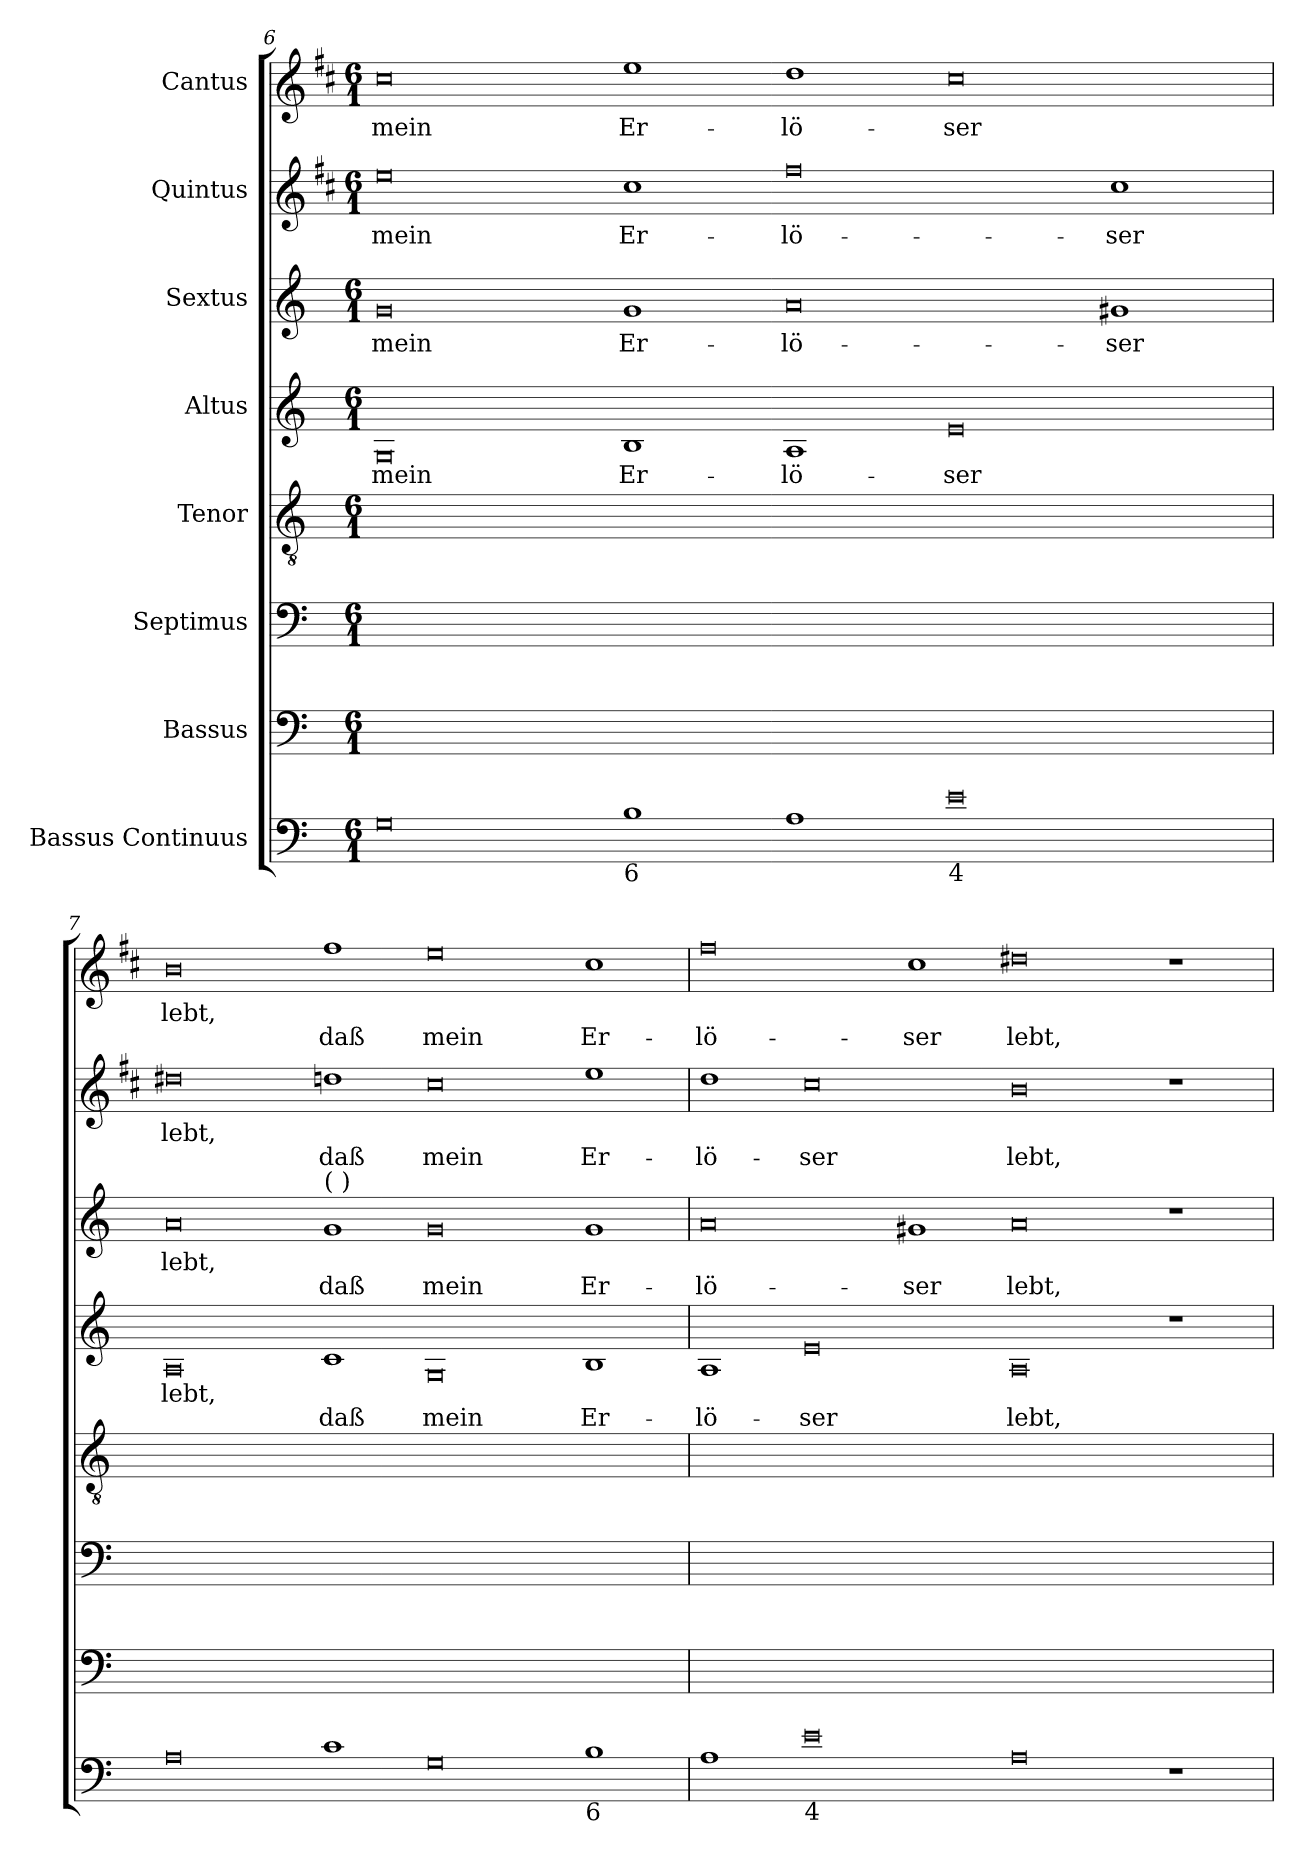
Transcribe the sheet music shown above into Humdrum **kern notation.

**kern	**kern	**kern	**kern	**kern	**text	**text	**kern	**text	**text	**kern	**text	**text	**kern	**text	**text
*part8	*part7	*part6	*part5	*part4	*part4	*part4	*part3	*part3	*part3	*part2	*part2	*part2	*part1	*part1	*part1
*staff8	*staff7	*staff6	*staff5	*staff4	*staff4	*staff4	*staff3	*staff3	*staff3	*staff2	*staff2	*staff2	*staff1	*staff1	*staff1
*I"Bassus Continuus	*I"Bassus	*I"Septimus	*I"Tenor	*I"Altus	*	*	*I"Sextus	*	*	*I"Quintus	*	*	*I"Cantus	*	*
*clefF4	*clefF4	*clefF4	*clefGv2	*clefG2	*	*	*clefG2	*	*	*clefG2	*	*	*clefG2	*	*
*	*	*	*	*	*	*	*	*	*	*ITrd1c2	*	*	*ITrd1c2	*	*
*k[]	*k[]	*k[]	*k[]	*k[]	*	*	*k[]	*	*	*k[]	*	*	*k[]	*	*
*C:	*C:	*C:	*C:	*C:	*	*	*C:	*	*	*C:	*	*	*C:	*	*
*M6/1	*M6/1	*M6/1	*M6/1	*M6/1	*	*	*M6/1	*	*	*M6/1	*	*	*M6/1	*	*
=6	=6	=6	=6	=6	=6	=6	=6	=6	=6	=6	=6	=6	=6	=6	=6
!	!	!	!	!	!LO:LY:b	!	!	!LO:LY:b	!	!	!LO:LY:b	!	!	!LO:LY:b	!
0G	00.ryy	00.ryy	00.ryy	0G	mein	.	0g	mein	.	0dd	mein	.	0b	mein	.
!LO:TX:b:t=6	!	!	!	!	!	!	!	!	!	!	!	!	!	!	!
!	!	!	!	!	!LO:LY:b	!	!	!LO:LY:b	!	!	!LO:LY:b	!	!	!LO:LY:b	!
1B	.	.	.	1B	Er-	.	1g	Er-	.	1b	Er-	.	1dd	Er-	.
!	!	!	!	!	!LO:LY:b	!	!	!LO:LY:b	!	!	!LO:LY:b	!	!	!LO:LY:b	!
1A	.	.	.	1A	-lö-	.	0a	-lö-	.	0ee	-lö-	.	1cc	-lö-	.
!LO:TX:b:t=4	!	!	!	!	!	!	!	!	!	!	!	!	!	!	!
!	!	!	!	!	!LO:LY:b	!	!	!	!	!	!	!	!	!LO:LY:b	!
0e	.	.	.	0e	-ser	.	.	.	.	.	.	.	0b	-ser	.
!	!	!	!	!	!	!	!	!LO:LY:b	!	!	!LO:LY:b	!	!	!	!
.	.	.	.	.	.	.	1g#X	-ser	.	1b	-ser	.	.	.	.
=7	=7	=7	=7	=7	=7	=7	=7	=7	=7	=7	=7	=7	=7	=7	=7
!	!	!	!	!	!LO:LY:b	!	!	!LO:LY:b	!	!	!LO:LY:b	!	!	!LO:LY:b	!
0A	00.ryy	00.ryy	00.ryy	0A	lebt,	.	0a	lebt,	.	0cc#X	lebt,	.	0a	lebt,	.
!	!	!	!	!	!	!	!LO:TX:a:t=(  )	!	!	!	!	!	!	!	!
!	!	!	!	!	!	!LO:LY:b	!	!	!LO:LY:b	!	!	!LO:LY:b	!	!	!LO:LY:b
1c	.	.	.	1c	.	daß	1g	.	daß	1ccn	.	daß	1ee	.	daß
!	!	!	!	!	!	!LO:LY:b	!	!	!LO:LY:b	!	!	!LO:LY:b	!	!	!LO:LY:b
0G	.	.	.	0G	.	mein	0g	.	mein	0b	.	mein	0dd	.	mein
!LO:TX:b:t=6	!	!	!	!	!	!	!	!	!	!	!	!	!	!	!
!	!	!	!	!	!	!LO:LY:b	!	!	!LO:LY:b	!	!	!LO:LY:b	!	!	!LO:LY:b
1B	.	.	.	1B	.	Er-	1g	.	Er-	1dd	.	Er-	1b	.	Er-
=8	=8	=8	=8	=8	=8	=8	=8	=8	=8	=8	=8	=8	=8	=8	=8
!	!	!	!	!	!	!LO:LY:b	!	!	!LO:LY:b	!	!	!LO:LY:b	!	!	!LO:LY:b
1A	00.ryy	00.ryy	00.ryy	1A	.	-lö-	0a	.	-lö-	1cc	.	-lö-	0ee	.	-lö-
!LO:TX:b:t=4	!	!	!	!	!	!	!	!	!	!	!	!	!	!	!
!	!	!	!	!	!	!LO:LY:b	!	!	!	!	!	!LO:LY:b	!	!	!
0e	.	.	.	0e	.	-ser	.	.	.	0b	.	-ser	.	.	.
!	!	!	!	!	!	!	!	!	!LO:LY:b	!	!	!	!	!	!LO:LY:b
.	.	.	.	.	.	.	1g#X	.	-ser	.	.	.	1b	.	-ser
!	!	!	!	!	!	!LO:LY:b	!	!	!LO:LY:b	!	!	!LO:LY:b	!	!	!LO:LY:b
0A	.	.	.	0A	.	lebt,	0a	.	lebt,	0a	.	lebt,	0cc#X	.	lebt,
1r	.	.	.	1r	.	.	1r	.	.	1r	.	.	1r	.	.
=	=	=	=	=	=	=	=	=	=	=	=	=	=	=	=
*-	*-	*-	*-	*-	*-	*-	*-	*-	*-	*-	*-	*-	*-	*-	*-
